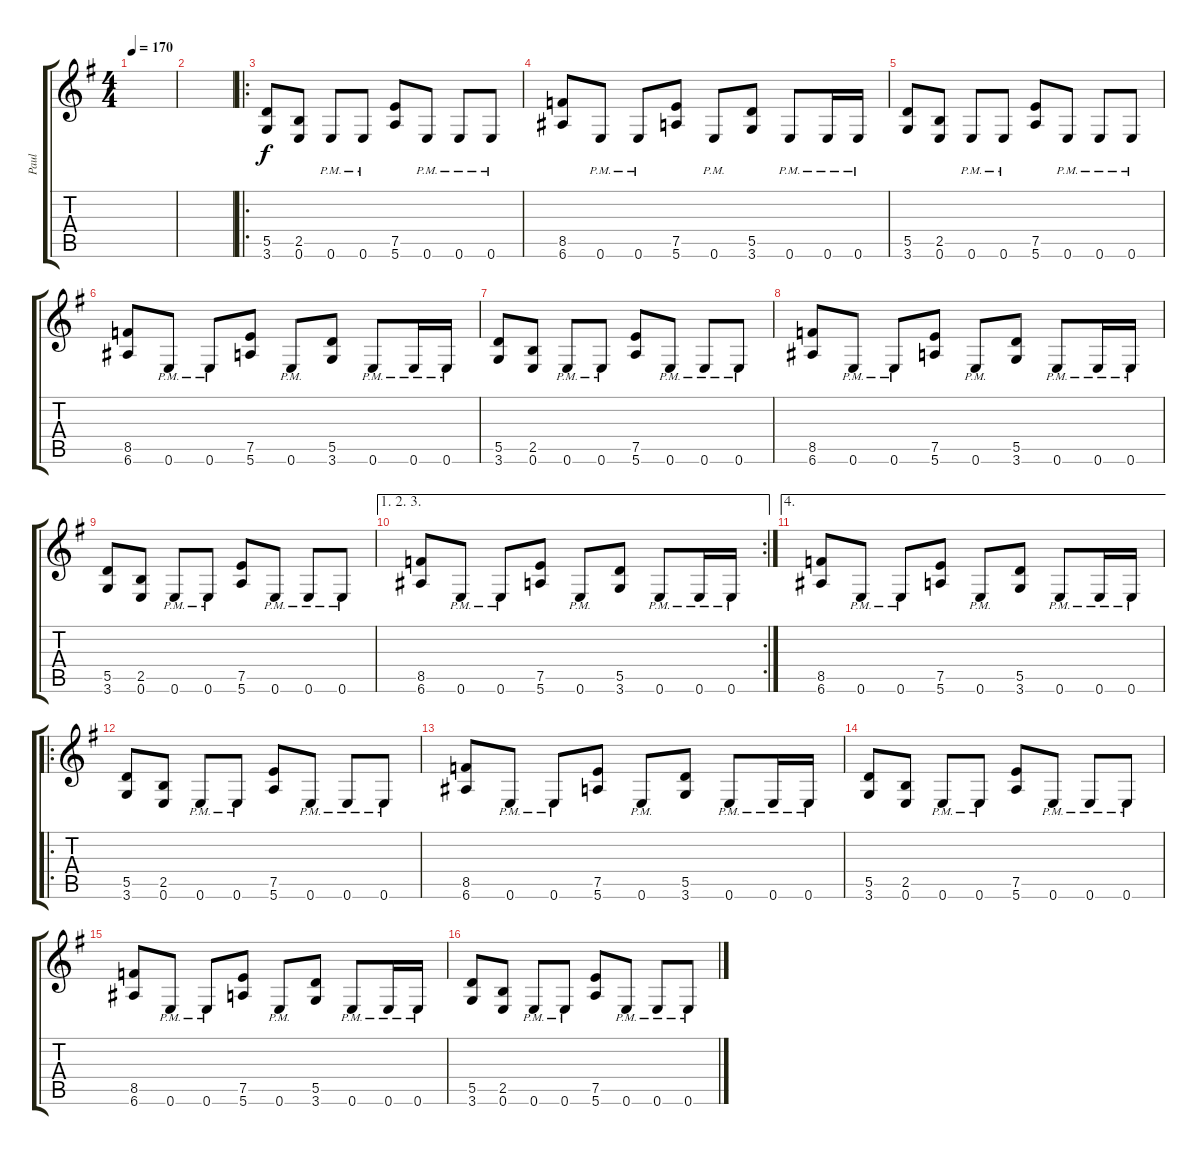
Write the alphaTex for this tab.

\track ("Paul" "Paul") {instrument overdrivenguitar}
\staff {score tabs}
\tuning (E4 B3 G3 D3 A2 E2) {hide}
\ts (4 4)
\tempo 170
\clef g2
\ks g
|
|
\ro
(5.5 3.6).8 (2.5 0.6).8 0.6{pm}.8 0.6{pm}.8 (7.5 5.6).8 0.6{pm}.8 0.6{pm}.8 0.6{pm}.8 |
(8.5 6.6).8 0.6{pm}.8 0.6{pm}.8 (7.5 5.6).8 0.6{pm}.8 (5.5 3.6).8 0.6{pm}.8 0.6{pm}.16 0.6{pm}.16 |
(5.5 3.6).8 (2.5 0.6).8 0.6{pm}.8 0.6{pm}.8 (7.5 5.6).8 0.6{pm}.8 0.6{pm}.8 0.6{pm}.8 |
(8.5 6.6).8 0.6{pm}.8 0.6{pm}.8 (7.5 5.6).8 0.6{pm}.8 (5.5 3.6).8 0.6{pm}.8 0.6{pm}.16 0.6{pm}.16 |
(5.5 3.6).8 (2.5 0.6).8 0.6{pm}.8 0.6{pm}.8 (7.5 5.6).8 0.6{pm}.8 0.6{pm}.8 0.6{pm}.8 |
(8.5 6.6).8 0.6{pm}.8 0.6{pm}.8 (7.5 5.6).8 0.6{pm}.8 (5.5 3.6).8 0.6{pm}.8 0.6{pm}.16 0.6{pm}.16 |
(5.5 3.6).8 (2.5 0.6).8 0.6{pm}.8 0.6{pm}.8 (7.5 5.6).8 0.6{pm}.8 0.6{pm}.8 0.6{pm}.8 |
\ae (1 2 3)
\rc 2
(8.5 6.6).8 0.6{pm}.8 0.6{pm}.8 (7.5 5.6).8 0.6{pm}.8 (5.5 3.6).8 0.6{pm}.8 0.6{pm}.16 0.6{pm}.16 |
\ae 4
(8.5 6.6).8 0.6{pm}.8 0.6{pm}.8 (7.5 5.6).8 0.6{pm}.8 (5.5 3.6).8 0.6{pm}.8 0.6{pm}.16 0.6{pm}.16 |
\ro
(5.5 3.6).8 (2.5 0.6).8 0.6{pm}.8 0.6{pm}.8 (7.5 5.6).8 0.6{pm}.8 0.6{pm}.8 0.6{pm}.8 |
(8.5 6.6).8 0.6{pm}.8 0.6{pm}.8 (7.5 5.6).8 0.6{pm}.8 (5.5 3.6).8 0.6{pm}.8 0.6{pm}.16 0.6{pm}.16 |
(5.5 3.6).8 (2.5 0.6).8 0.6{pm}.8 0.6{pm}.8 (7.5 5.6).8 0.6{pm}.8 0.6{pm}.8 0.6{pm}.8 |
(8.5 6.6).8 0.6{pm}.8 0.6{pm}.8 (7.5 5.6).8 0.6{pm}.8 (5.5 3.6).8 0.6{pm}.8 0.6{pm}.16 0.6{pm}.16 |
(5.5 3.6).8 (2.5 0.6).8 0.6{pm}.8 0.6{pm}.8 (7.5 5.6).8 0.6{pm}.8 0.6{pm}.8 0.6{pm}.8
